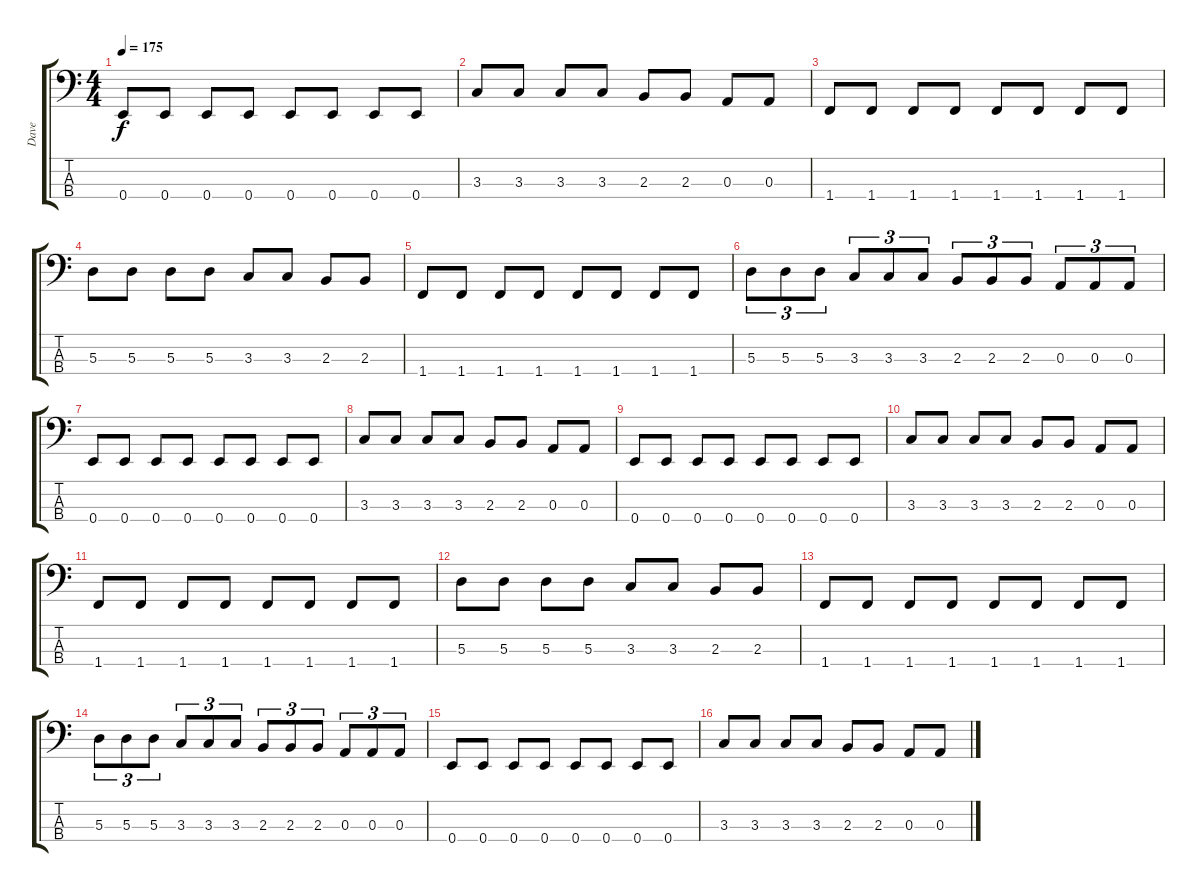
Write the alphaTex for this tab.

\track ("Dave" "Dave") {instrument electricbassfinger}
\staff {score tabs}
\tuning (G2 D2 A1 E1) {hide}
\ts (4 4)
\tempo 175
\clef f4
\ks c
0.4.8{dy f} 0.4.8 0.4.8 0.4.8 0.4.8 0.4.8 0.4.8 0.4.8 |
3.3.8 3.3.8 3.3.8 3.3.8 2.3.8 2.3.8 0.3.8 0.3.8 |
1.4.8 1.4.8 1.4.8 1.4.8 1.4.8 1.4.8 1.4.8 1.4.8 |
5.3.8 5.3.8 5.3.8 5.3.8 3.3.8 3.3.8 2.3.8 2.3.8 |
1.4.8 1.4.8 1.4.8 1.4.8 1.4.8 1.4.8 1.4.8 1.4.8 |
5.3.8{tu (3 2)} 5.3.8{tu (3 2)} 5.3.8{tu (3 2)} 3.3.8{tu (3 2)} 3.3.8{tu (3 2)} 3.3.8{tu (3 2)} 2.3.8{tu (3 2)} 2.3.8{tu (3 2)} 2.3.8{tu (3 2)} 0.3.8{tu (3 2)} 0.3.8{tu (3 2)} 0.3.8{tu (3 2)} |
0.4.8 0.4.8 0.4.8 0.4.8 0.4.8 0.4.8 0.4.8 0.4.8 |
3.3.8 3.3.8 3.3.8 3.3.8 2.3.8 2.3.8 0.3.8 0.3.8 |
0.4.8 0.4.8 0.4.8 0.4.8 0.4.8 0.4.8 0.4.8 0.4.8 |
3.3.8 3.3.8 3.3.8 3.3.8 2.3.8 2.3.8 0.3.8 0.3.8 |
1.4.8 1.4.8 1.4.8 1.4.8 1.4.8 1.4.8 1.4.8 1.4.8 |
5.3.8 5.3.8 5.3.8 5.3.8 3.3.8 3.3.8 2.3.8 2.3.8 |
1.4.8 1.4.8 1.4.8 1.4.8 1.4.8 1.4.8 1.4.8 1.4.8 |
5.3.8{tu (3 2)} 5.3.8{tu (3 2)} 5.3.8{tu (3 2)} 3.3.8{tu (3 2)} 3.3.8{tu (3 2)} 3.3.8{tu (3 2)} 2.3.8{tu (3 2)} 2.3.8{tu (3 2)} 2.3.8{tu (3 2)} 0.3.8{tu (3 2)} 0.3.8{tu (3 2)} 0.3.8{tu (3 2)} |
0.4.8 0.4.8 0.4.8 0.4.8 0.4.8 0.4.8 0.4.8 0.4.8 |
3.3.8 3.3.8 3.3.8 3.3.8 2.3.8 2.3.8 0.3.8 0.3.8
